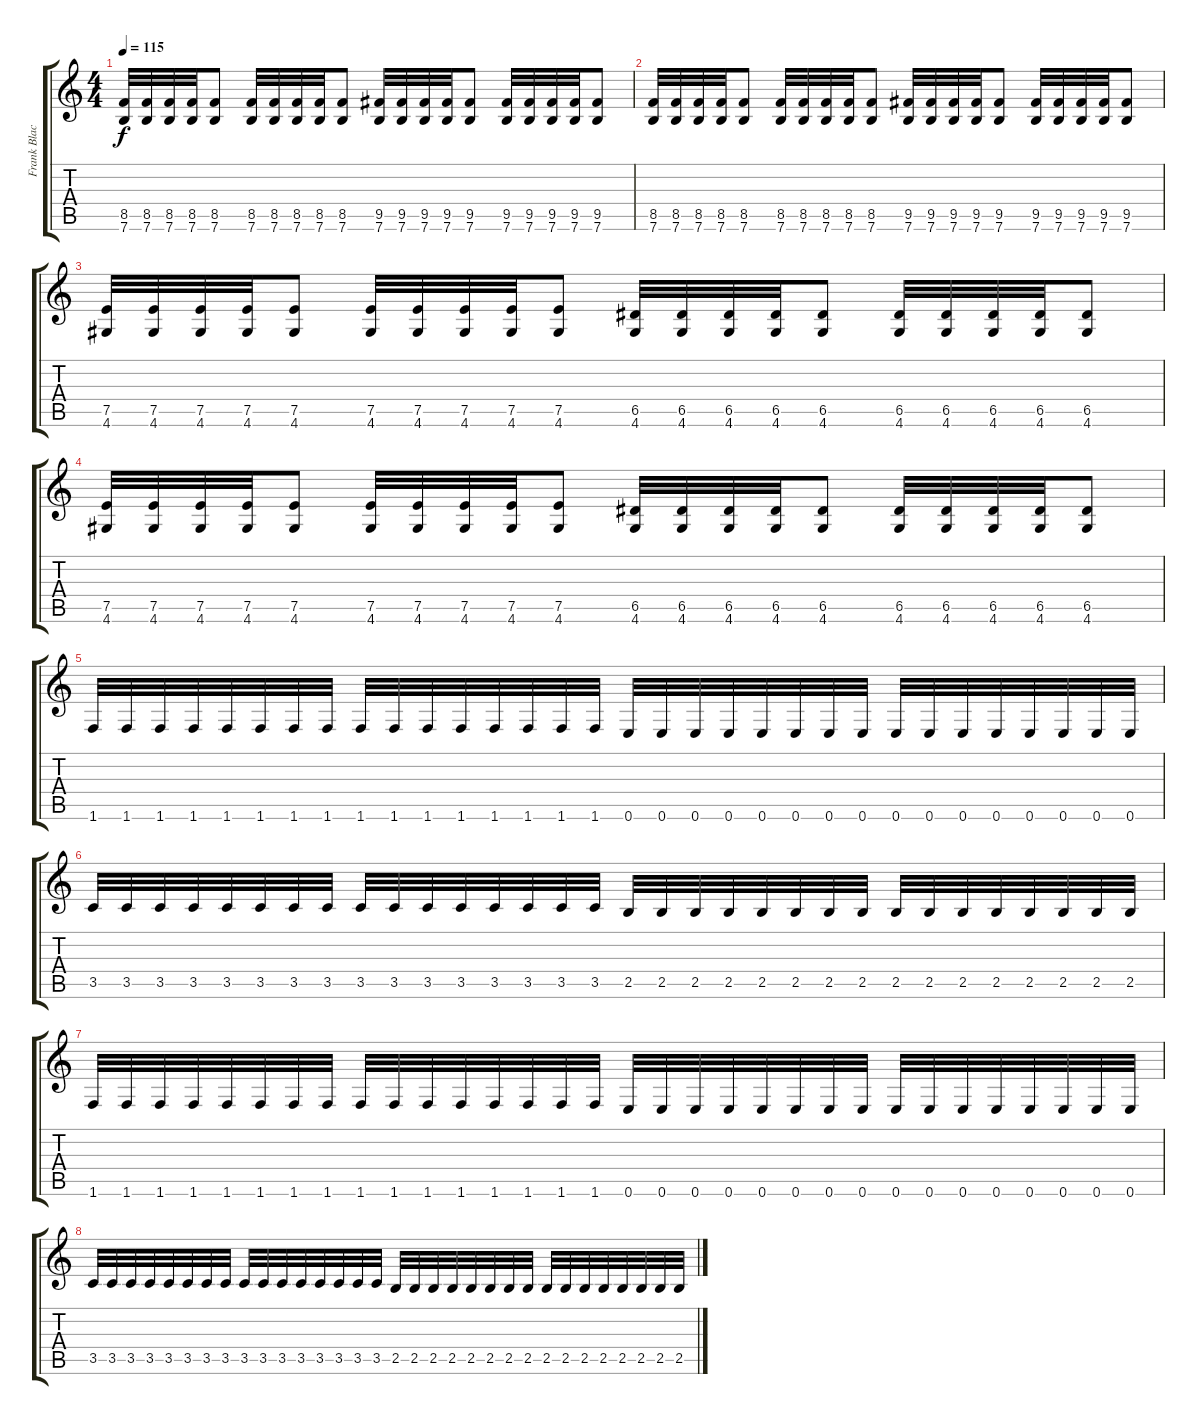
\track ("Frank Blackfire (Rhythm guitar)" "Frank Blac") {instrument distortionguitar}
\staff {score tabs}
\tuning (E4 B3 G3 D3 A2 E2) {hide}
\ts (4 4)
\tempo 115
\clef g2
\ks c
(8.5 7.6).32{dy f balance 8} (8.5 7.6).32 (8.5 7.6).32 (8.5 7.6).32 (8.5 7.6).8 (8.5 7.6).32 (8.5 7.6).32 (8.5 7.6).32 (8.5 7.6).32 (8.5 7.6).8 (9.5 7.6).32 (9.5 7.6).32 (9.5 7.6).32 (9.5 7.6).32 (9.5 7.6).8 (9.5 7.6).32 (9.5 7.6).32 (9.5 7.6).32 (9.5 7.6).32 (9.5 7.6).8 |
(8.5 7.6).32 (8.5 7.6).32 (8.5 7.6).32 (8.5 7.6).32 (8.5 7.6).8 (8.5 7.6).32 (8.5 7.6).32 (8.5 7.6).32 (8.5 7.6).32 (8.5 7.6).8 (9.5 7.6).32 (9.5 7.6).32 (9.5 7.6).32 (9.5 7.6).32 (9.5 7.6).8 (9.5 7.6).32 (9.5 7.6).32 (9.5 7.6).32 (9.5 7.6).32 (9.5 7.6).8 |
(7.5 4.6).32 (7.5 4.6).32 (7.5 4.6).32 (7.5 4.6).32 (7.5 4.6).8 (7.5 4.6).32 (7.5 4.6).32 (7.5 4.6).32 (7.5 4.6).32 (7.5 4.6).8 (6.5 4.6).32 (6.5 4.6).32 (6.5 4.6).32 (6.5 4.6).32 (6.5 4.6).8 (6.5 4.6).32 (6.5 4.6).32 (6.5 4.6).32 (6.5 4.6).32 (6.5 4.6).8 |
(7.5 4.6).32 (7.5 4.6).32 (7.5 4.6).32 (7.5 4.6).32 (7.5 4.6).8 (7.5 4.6).32 (7.5 4.6).32 (7.5 4.6).32 (7.5 4.6).32 (7.5 4.6).8 (6.5 4.6).32 (6.5 4.6).32 (6.5 4.6).32 (6.5 4.6).32 (6.5 4.6).8 (6.5 4.6).32 (6.5 4.6).32 (6.5 4.6).32 (6.5 4.6).32 (6.5 4.6).8 |
1.6.32 1.6.32 1.6.32 1.6.32 1.6.32 1.6.32 1.6.32 1.6.32 1.6.32 1.6.32 1.6.32 1.6.32 1.6.32 1.6.32 1.6.32 1.6.32 0.6.32 0.6.32 0.6.32 0.6.32 0.6.32 0.6.32 0.6.32 0.6.32 0.6.32 0.6.32 0.6.32 0.6.32 0.6.32 0.6.32 0.6.32 0.6.32 |
3.5.32 3.5.32 3.5.32 3.5.32 3.5.32 3.5.32 3.5.32 3.5.32 3.5.32 3.5.32 3.5.32 3.5.32 3.5.32 3.5.32 3.5.32 3.5.32 2.5.32 2.5.32 2.5.32 2.5.32 2.5.32 2.5.32 2.5.32 2.5.32 2.5.32 2.5.32 2.5.32 2.5.32 2.5.32 2.5.32 2.5.32 2.5.32 |
1.6.32 1.6.32 1.6.32 1.6.32 1.6.32 1.6.32 1.6.32 1.6.32 1.6.32 1.6.32 1.6.32 1.6.32 1.6.32 1.6.32 1.6.32 1.6.32 0.6.32 0.6.32 0.6.32 0.6.32 0.6.32 0.6.32 0.6.32 0.6.32 0.6.32 0.6.32 0.6.32 0.6.32 0.6.32 0.6.32 0.6.32 0.6.32 |
3.5.32 3.5.32 3.5.32 3.5.32 3.5.32 3.5.32 3.5.32 3.5.32 3.5.32 3.5.32 3.5.32 3.5.32 3.5.32 3.5.32 3.5.32 3.5.32 2.5.32 2.5.32 2.5.32 2.5.32 2.5.32 2.5.32 2.5.32 2.5.32 2.5.32 2.5.32 2.5.32 2.5.32 2.5.32 2.5.32 2.5.32 2.5.32
